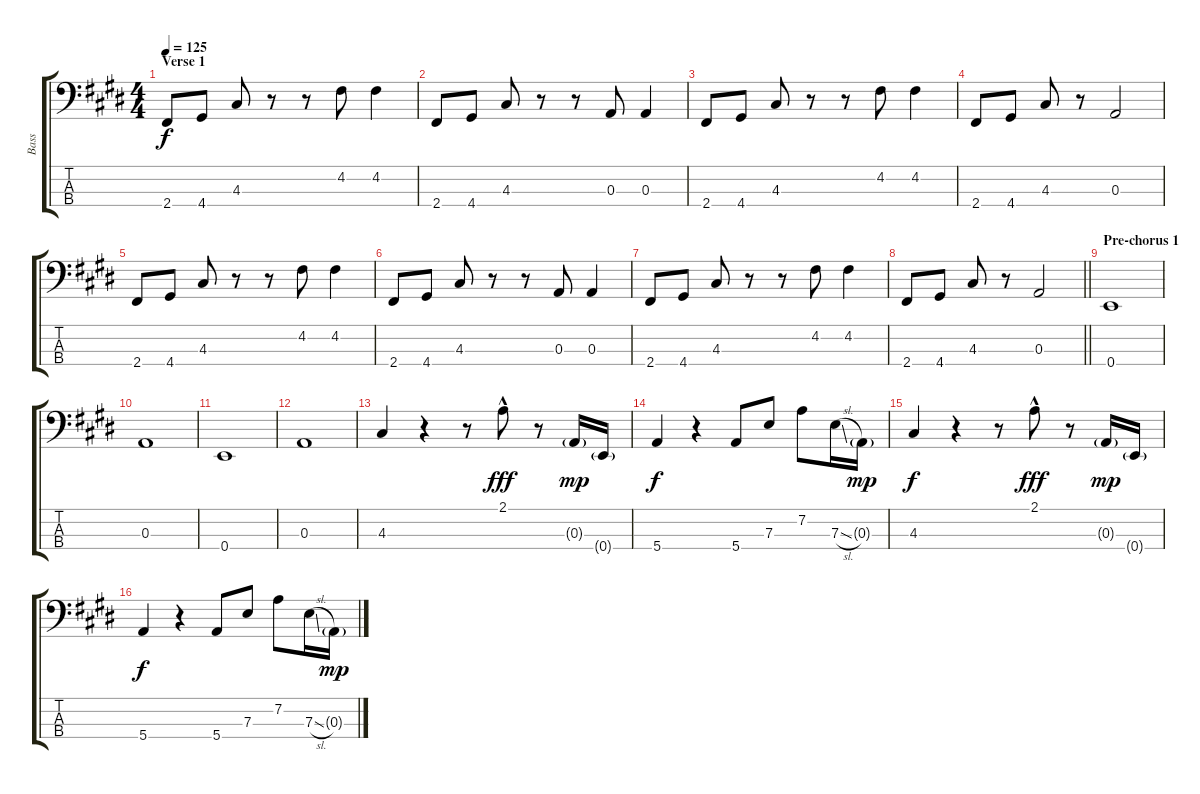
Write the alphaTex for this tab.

\track ("Bass" "Bass") {instrument electricbasspick}
\staff {score tabs}
\tuning (G2 D2 A1 E1) {hide}
\ts (4 4)
\section ("" "Verse 1")
\tempo 125
\clef f4
\ks c#minor
2.4.8{dy f} 4.4.8 4.3.8 r.8 r.8 4.2.8 4.2.4 |
2.4.8 4.4.8 4.3.8 r.8 r.8 0.3.8 0.3.4 |
2.4.8 4.4.8 4.3.8 r.8 r.8 4.2.8 4.2.4 |
2.4.8 4.4.8 4.3.8 r.8 0.3.2 |
2.4.8 4.4.8 4.3.8 r.8 r.8 4.2.8 4.2.4 |
2.4.8 4.4.8 4.3.8 r.8 r.8 0.3.8 0.3.4 |
2.4.8 4.4.8 4.3.8 r.8 r.8 4.2.8 4.2.4 |
\barLineRight lightlight
2.4.8 4.4.8 4.3.8 r.8 0.3.2 |
\section ("" "Pre-chorus 1")
0.4.1 |
0.3.1 |
0.4.1 |
0.3.1 |
4.3.4 r.4 r.8 2.1{hac}.8{dy fff volume 16 instrument slapbass1} r.8 0.3{g}.16{dy mp volume 13 instrument electricbasspick} 0.4{g}.16 |
5.4.4{dy f} r.4 5.4.8 7.3.8 7.2.8 7.3{sl}.16 0.3{g}.16{dy mp} |
4.3.4{dy f} r.4 r.8 2.1{hac}.8{dy fff volume 16 instrument slapbass1} r.8 0.3{g}.16{dy mp volume 13 instrument electricbasspick} 0.4{g}.16 |
5.4.4{dy f} r.4 5.4.8 7.3.8 7.2.8 7.3{sl}.16 0.3{g}.16{dy mp}
